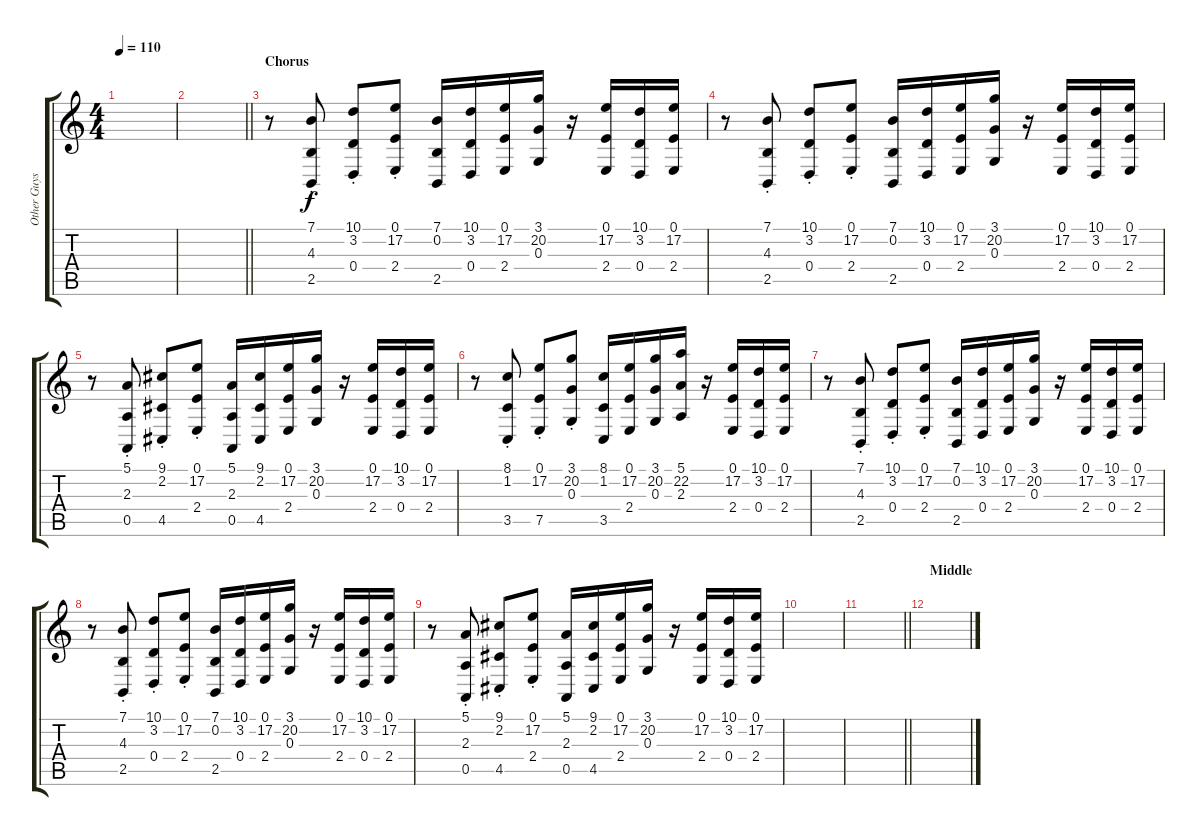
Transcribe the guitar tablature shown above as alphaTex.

\track ("Other Guys (Brass)" "Other Guys") {instrument brasssection}
\staff {score tabs}
\tuning (E4 B3 G3 D3 A2 E2) {hide}
\ts (4 4)
\tempo 110
\clef g2
\ks c
|
\barLineRight lightlight
|
\section ("" "Chorus")
r.8 (7.1 4.3{st} 2.5{st}).8 (10.1 3.2{st} 0.4{st}).8 (0.1{st} 17.2 2.4{st}).8 (7.1 0.2 2.5).16 (10.1 3.2 0.4).16 (0.1 17.2 2.4).16 (3.1 20.2 0.3).16 r.16 (0.1 17.2 2.4).16 (10.1 3.2 0.4).16 (0.1 17.2 2.4).16 |
r.8 (7.1 4.3{st} 2.5{st}).8 (10.1 3.2{st} 0.4{st}).8 (0.1{st} 17.2 2.4{st}).8 (7.1 0.2 2.5).16 (10.1 3.2 0.4).16 (0.1 17.2 2.4).16 (3.1 20.2 0.3).16 r.16 (0.1 17.2 2.4).16 (10.1 3.2 0.4).16 (0.1 17.2 2.4).16 |
r.8 (5.1 2.3{st} 0.5{st}).8 (9.1 2.2{st} 4.5{st}).8 (0.1{st} 17.2 2.4{st}).8 (5.1 2.3 0.5).16 (9.1 2.2 4.5).16 (0.1 17.2 2.4).16 (3.1 20.2 0.3).16 r.16 (0.1 17.2 2.4).16 (10.1 3.2 0.4).16 (0.1 17.2 2.4).16 |
r.8 (8.1 1.2{st} 3.5{st}).8 (0.1{st} 17.2 7.5{st}).8 (3.1{st} 20.2 0.3{st}).8 (8.1 1.2 3.5).16 (0.1 17.2 2.4).16 (3.1 20.2 0.3).16 (5.1 22.2 2.3).16 r.16 (0.1 17.2 2.4).16 (10.1 3.2 0.4).16 (0.1 17.2 2.4).16 |
r.8 (7.1 4.3{st} 2.5{st}).8 (10.1 3.2{st} 0.4{st}).8 (0.1{st} 17.2 2.4{st}).8 (7.1 0.2 2.5).16 (10.1 3.2 0.4).16 (0.1 17.2 2.4).16 (3.1 20.2 0.3).16 r.16 (0.1 17.2 2.4).16 (10.1 3.2 0.4).16 (0.1 17.2 2.4).16 |
r.8 (7.1 4.3{st} 2.5{st}).8 (10.1 3.2{st} 0.4{st}).8 (0.1{st} 17.2 2.4{st}).8 (7.1 0.2 2.5).16 (10.1 3.2 0.4).16 (0.1 17.2 2.4).16 (3.1 20.2 0.3).16 r.16 (0.1 17.2 2.4).16 (10.1 3.2 0.4).16 (0.1 17.2 2.4).16 |
r.8 (5.1 2.3{st} 0.5{st}).8 (9.1 2.2{st} 4.5{st}).8 (0.1{st} 17.2 2.4{st}).8 (5.1 2.3 0.5).16 (9.1 2.2 4.5).16 (0.1 17.2 2.4).16 (3.1 20.2 0.3).16 r.16 (0.1 17.2 2.4).16 (10.1 3.2 0.4).16 (0.1 17.2 2.4).16 |
|
\barLineRight lightlight
|
\section ("" "Middle")
